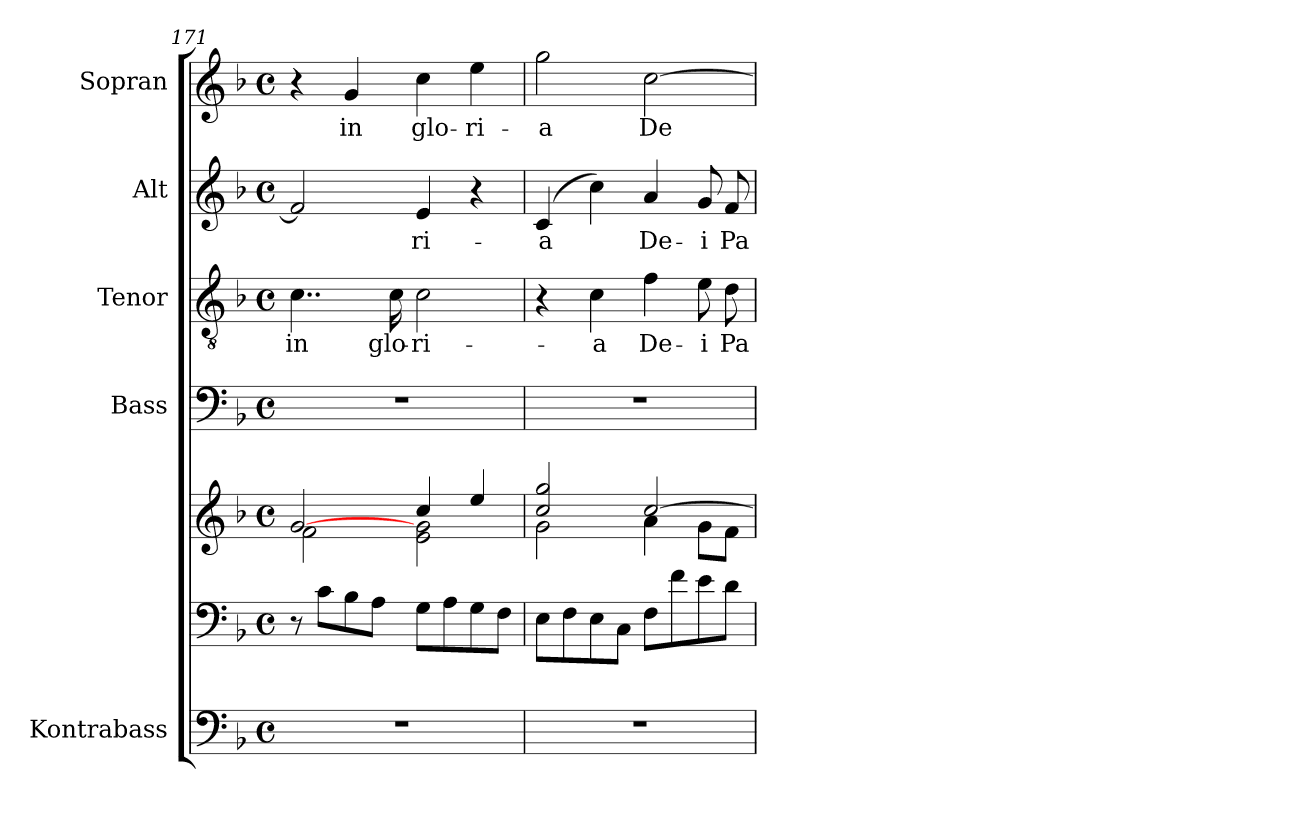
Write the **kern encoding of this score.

**kern	**kern	**kern	**kern	**kern	**text	**kern	**text	**kern	**text
*part6	*part5	*part5	*part4	*part3	*part3	*part2	*part2	*part1	*part1
*staff7	*staff6	*staff5	*staff4	*staff3	*staff3	*staff2	*staff2	*staff1	*staff1
*I"Kontrabass	*	*	*I"Bass	*I"Tenor	*	*I"Alt	*	*I"Sopran	*
*I'Kb.	*	*	*I'B.	*I'T.	*	*I'A.	*	*I'S.	*
!!LO:LB:g=z
*clefF4	*clefF4	*clefG2	*clefF4	*clefGv2	*	*clefG2	*	*clefG2	*
*ITrd7c12	*	*	*	*	*	*	*	*	*
*k[b-]	*k[b-]	*k[b-]	*k[b-]	*k[b-]	*	*k[b-]	*	*k[b-]	*
*F:	*F:	*F:	*F:	*F:	*	*F:	*	*F:	*
*M4/4	*M4/4	*M4/4	*M4/4	*M4/4	*	*M4/4	*	*M4/4	*
*met(c)	*met(c)	*met(c)	*met(c)	*met(c)	*	*met(c)	*	*met(c)	*
=171	=171	=171	=171	=171	=171	=171	=171	=171	=171
*	*	*^	*	*	*	*	*	*	*
!	!	!	!	!	!	!LO:LY:b	!	!	!	!
1r	8r	[>2g/	2f\	1r	4..c\	in	2f/]	.	4r	.
.	8c\L	.	.	.	.	.	.	.	.	.
!	!	!	!	!	!	!	!	!	!	!LO:LY:b
.	8B-\	.	.	.	.	.	.	.	4g/	in
.	8A\J	.	.	.	.	.	.	.	.	.
!	!	!	!	!	!	!LO:LY:b	!	!	!	!
.	.	.	.	.	16c\	glo-	.	.	.	.
!	!	!	!	!	!	!LO:LY:b	!	!LO:LY:b	!	!LO:LY:b
.	8G\L	4cc/	2e\ 2g\	.	2c\	-ri-	4e/	-ri-	4cc\	glo-
.	8A\	.	.	.	.	.	.	.	.	.
!	!	!	!	!	!	!	!	!	!	!LO:LY:b
.	8G\	4ee/	.	.	.	.	4r	.	4ee\	-ri-
.	8F\J	.	.	.	.	.	.	.	.	.
=172	=172	=172	=172	=172	=172	=172	=172	=172	=172	=172
!	!	!	!	!	!	!	!	!LO:LY:b	!	!LO:LY:b
1r	8E\L	2cc/ 2gg/	2g\	1r	4r	.	(4c/	-a	2gg\	-a
.	8F\	.	.	.	.	.	.	.	.	.
!	!	!	!	!	!	!LO:LY:b	!	!	!	!
.	8E\	.	.	.	4c\	-a	4cc\)	.	.	.
.	8C\J	.	.	.	.	.	.	.	.	.
!	!	!	!	!	!	!LO:LY:b	!	!LO:LY:b	!	!LO:LY:b
.	8F\L	[>2cc/	4a\	.	4f\	De-	4a/	De-	[2cc\	De-
.	8f\	.	.	.	.	.	.	.	.	.
!	!	!	!	!	!	!LO:LY:b	!	!LO:LY:b	!	!
.	8e\	.	8g\L	.	8e\	-i	8g/	-i	.	.
!	!	!	!	!	!	!LO:LY:b	!	!LO:LY:b	!	!
.	8d\J	.	8f\J	.	8d\	Pa-	8f/	Pa-	.	.
*	*	*v	*v	*	*	*	*	*	*	*
=	=	=	=	=	=	=	=	=	=
*-	*-	*-	*-	*-	*-	*-	*-	*-	*-
